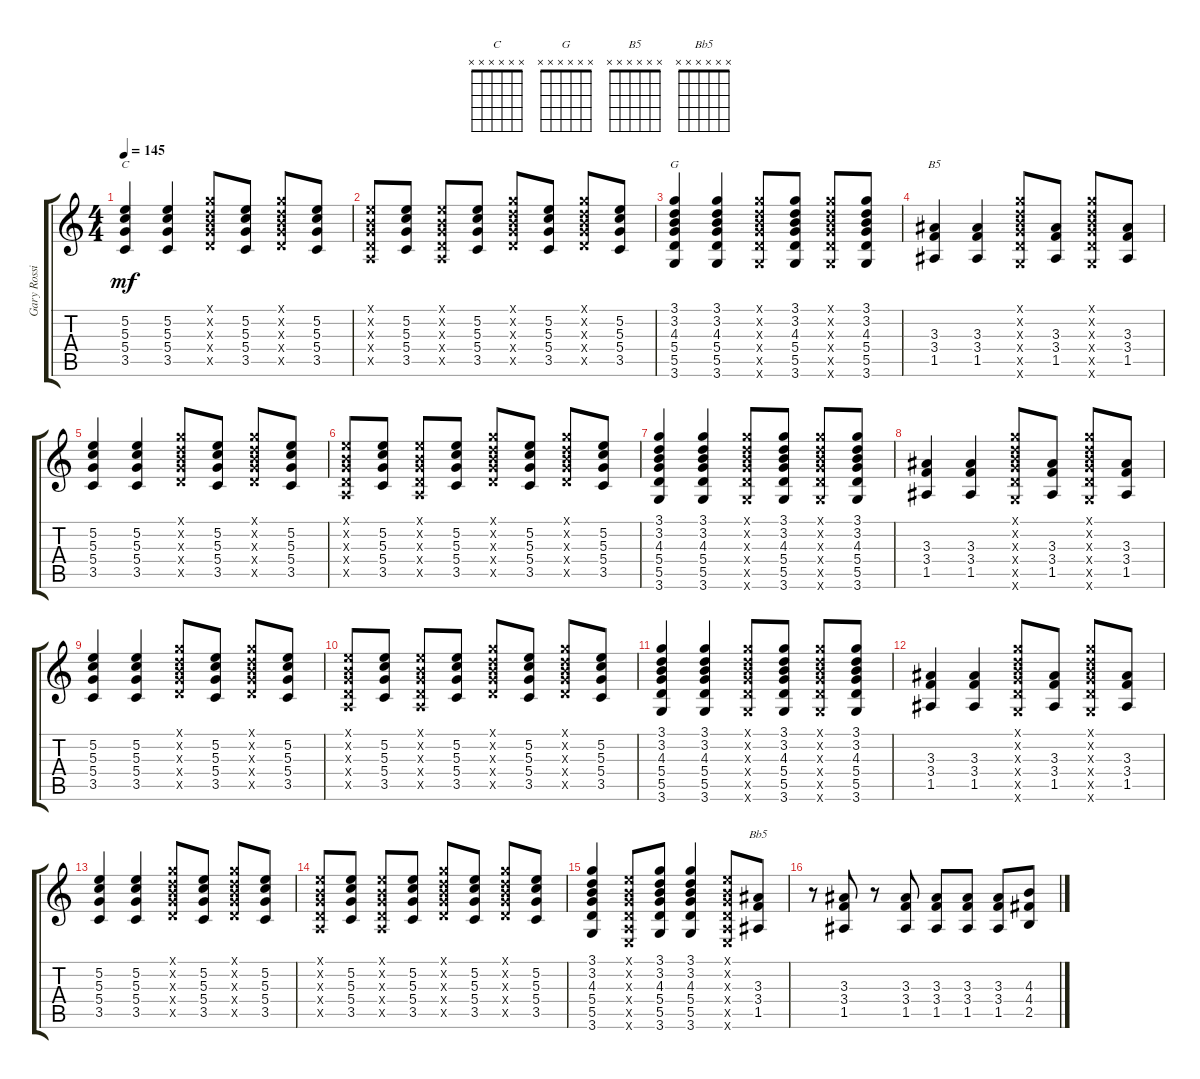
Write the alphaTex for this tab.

\track ("Gary Rossington (Slide/Rythm Guitar)" "Gary Rossi") {instrument overdrivenguitar}
\staff {score tabs}
\tuning (E4 B3 G3 D3 A2 E2) {hide}
\chord ("C" x x x x x x)
\chord ("G" x x x x x x)
\chord ("B5" x x x x x x)
\chord ("Bb5" x x x x x x)
\ts (4 4)
\tempo 145
\clef g2
\ks c
(5.2 5.3 5.4 3.5).4{ch "C" dy mf} (5.2 5.3 5.4 3.5).4 (3.1{x} 3.2{x} 4.3{x} 5.4{x} 5.5{x}).8 (5.2 5.3 5.4 3.5).8 (3.1{x} 3.2{x} 4.3{x} 5.4{x} 5.5{x}).8 (5.2 5.3 5.4 3.5).8 |
(0.1{x} 0.2{x} 0.3{x} 0.4{x} 0.5{x}).8 (5.2 5.3 5.4 3.5).8 (0.1{x} 0.2{x} 0.3{x} 0.4{x} 0.5{x}).8 (5.2 5.3 5.4 3.5).8 (3.1{x} 3.2{x} 4.3{x} 5.4{x} 5.5{x}).8 (5.2 5.3 5.4 3.5).8 (3.1{x} 3.2{x} 4.3{x} 5.4{x} 5.5{x}).8 (5.2 5.3 5.4 3.5).8 |
(3.1 3.2 4.3 5.4 5.5 3.6).4{ch "G"} (3.1 3.2 4.3 5.4 5.5 3.6).4 (3.1{x} 3.2{x} 4.3{x} 5.4{x} 5.5{x} 3.6{x}).8 (3.1 3.2 4.3 5.4 5.5 3.6).8 (3.1{x} 3.2{x} 4.3{x} 5.4{x} 5.5{x} 3.6{x}).8 (3.1 3.2 4.3 5.4 5.5 3.6).8 |
(3.3 3.4 1.5).4{ch "B5"} (3.3 3.4 1.5).4 (3.1{x} 3.2{x} 4.3{x} 5.4{x} 5.5{x} 3.6{x}).8 (3.3 3.4 1.5).8 (3.1{x} 3.2{x} 4.3{x} 5.4{x} 5.5{x} 3.6{x}).8 (3.3 3.4 1.5).8 |
(5.2 5.3 5.4 3.5).4 (5.2 5.3 5.4 3.5).4 (3.1{x} 3.2{x} 4.3{x} 5.4{x} 5.5{x}).8 (5.2 5.3 5.4 3.5).8 (3.1{x} 3.2{x} 4.3{x} 5.4{x} 5.5{x}).8 (5.2 5.3 5.4 3.5).8 |
(0.1{x} 0.2{x} 0.3{x} 0.4{x} 0.5{x}).8 (5.2 5.3 5.4 3.5).8 (0.1{x} 0.2{x} 0.3{x} 0.4{x} 0.5{x}).8 (5.2 5.3 5.4 3.5).8 (3.1{x} 3.2{x} 4.3{x} 5.4{x} 5.5{x}).8 (5.2 5.3 5.4 3.5).8 (3.1{x} 3.2{x} 4.3{x} 5.4{x} 5.5{x}).8 (5.2 5.3 5.4 3.5).8 |
(3.1 3.2 4.3 5.4 5.5 3.6).4 (3.1 3.2 4.3 5.4 5.5 3.6).4 (3.1{x} 3.2{x} 4.3{x} 5.4{x} 5.5{x} 3.6{x}).8 (3.1 3.2 4.3 5.4 5.5 3.6).8 (3.1{x} 3.2{x} 4.3{x} 5.4{x} 5.5{x} 3.6{x}).8 (3.1 3.2 4.3 5.4 5.5 3.6).8 |
(3.3 3.4 1.5).4 (3.3 3.4 1.5).4 (3.1{x} 3.2{x} 4.3{x} 5.4{x} 5.5{x} 3.6{x}).8 (3.3 3.4 1.5).8 (3.1{x} 3.2{x} 4.3{x} 5.4{x} 5.5{x} 3.6{x}).8 (3.3 3.4 1.5).8 |
(5.2 5.3 5.4 3.5).4 (5.2 5.3 5.4 3.5).4 (3.1{x} 3.2{x} 4.3{x} 5.4{x} 5.5{x}).8 (5.2 5.3 5.4 3.5).8 (3.1{x} 3.2{x} 4.3{x} 5.4{x} 5.5{x}).8 (5.2 5.3 5.4 3.5).8 |
(0.1{x} 0.2{x} 0.3{x} 0.4{x} 0.5{x}).8 (5.2 5.3 5.4 3.5).8 (0.1{x} 0.2{x} 0.3{x} 0.4{x} 0.5{x}).8 (5.2 5.3 5.4 3.5).8 (3.1{x} 3.2{x} 4.3{x} 5.4{x} 5.5{x}).8 (5.2 5.3 5.4 3.5).8 (3.1{x} 3.2{x} 4.3{x} 5.4{x} 5.5{x}).8 (5.2 5.3 5.4 3.5).8 |
(3.1 3.2 4.3 5.4 5.5 3.6).4 (3.1 3.2 4.3 5.4 5.5 3.6).4 (3.1{x} 3.2{x} 4.3{x} 5.4{x} 5.5{x} 3.6{x}).8 (3.1 3.2 4.3 5.4 5.5 3.6).8 (3.1{x} 3.2{x} 4.3{x} 5.4{x} 5.5{x} 3.6{x}).8 (3.1 3.2 4.3 5.4 5.5 3.6).8 |
(3.3 3.4 1.5).4 (3.3 3.4 1.5).4 (3.1{x} 3.2{x} 4.3{x} 5.4{x} 5.5{x} 3.6{x}).8 (3.3 3.4 1.5).8 (3.1{x} 3.2{x} 4.3{x} 5.4{x} 5.5{x} 3.6{x}).8 (3.3 3.4 1.5).8 |
(5.2 5.3 5.4 3.5).4 (5.2 5.3 5.4 3.5).4 (3.1{x} 3.2{x} 4.3{x} 5.4{x} 5.5{x}).8 (5.2 5.3 5.4 3.5).8 (3.1{x} 3.2{x} 4.3{x} 5.4{x} 5.5{x}).8 (5.2 5.3 5.4 3.5).8 |
(0.1{x} 0.2{x} 0.3{x} 0.4{x} 0.5{x}).8 (5.2 5.3 5.4 3.5).8 (0.1{x} 0.2{x} 0.3{x} 0.4{x} 0.5{x}).8 (5.2 5.3 5.4 3.5).8 (3.1{x} 3.2{x} 4.3{x} 5.4{x} 5.5{x}).8 (5.2 5.3 5.4 3.5).8 (3.1{x} 3.2{x} 4.3{x} 5.4{x} 5.5{x}).8 (5.2 5.3 5.4 3.5).8 |
(3.1 3.2 4.3 5.4 5.5 3.6).4 (0.1{x} 0.2{x} 0.3{x} 0.4{x} 0.5{x} 0.6{x}).8 (3.1 3.2 4.3 5.4 5.5 3.6).8 (3.1 3.2 4.3 5.4 5.5 3.6).4 (0.1{x} 0.2{x} 0.3{x} 0.4{x} 0.5{x} 0.6{x}).8 (3.3 3.4 1.5).8{ch "Bb5"} |
r.8 (3.3 3.4 1.5).8 r.8 (3.3 3.4 1.5).8 (3.3 3.4 1.5).8 (3.3 3.4 1.5).8 (3.3 3.4 1.5).8 (4.3 4.4 2.5).8
